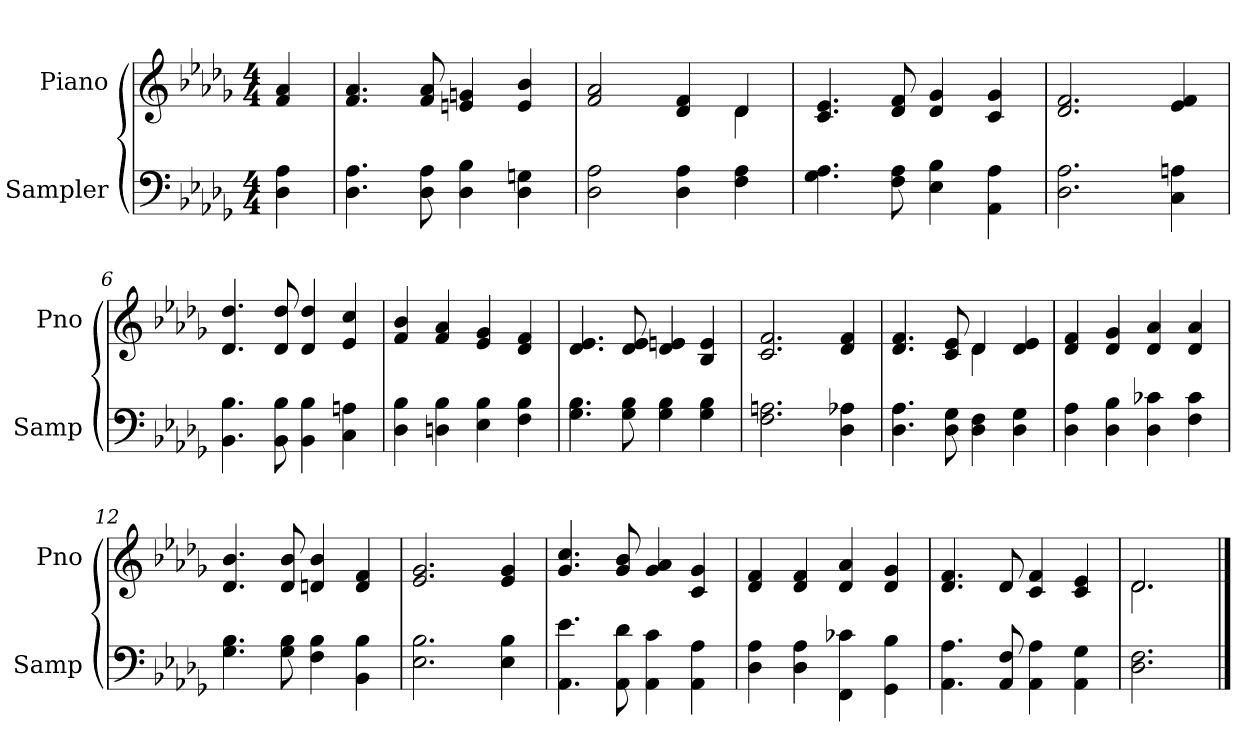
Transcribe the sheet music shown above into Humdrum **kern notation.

**kern	**kern
*part2	*part1
*staff2	*staff1
*I"Sampler	*I"Piano
*I'Samp	*I'Pno
*clefF4	*clefG2
*k[b-e-a-d-g-]	*k[b-e-a-d-g-]
*D-:	*D-:
*M4/4	*M4/4
=1	=1
4D-\ 4A-\	4f/ 4a-/
=2	=2
4.D-\ 4.A-\	4.f/ 4.a-/
8D-\ 8A-\	8f/ 8a-/
4D-\ 4B-\	4en/ 4gn/
4D-\ 4Gn\	4e/ 4b-/
=3	=3
*	*^
2D-\ 2A-\	2f/ 2a-/	2.ryy
4D-\ 4A-\	4d-/ 4f/	.
4F\ 4A-\	4d-/	4d-
*	*v	*v
=4	=4
4.G-\ 4.A-\	4.c/ 4.e-/
8F\ 8A-\	8d-/ 8f/
4E-\ 4B-\	4d-/ 4g-/
4AA-\ 4A-\	4c/ 4g-/
=5	=5
2.D-\ 2.A-\	2.d-/ 2.f/
4C\ 4An\	4e-/ 4f/
=6	=6
4.BB-\ 4.B-\	4.d-/ 4.dd-/
8BB-\ 8B-\	8d-/ 8dd-/
4BB-\ 4B-\	4d-/ 4dd-/
4C\ 4An\	4e-/ 4cc/
=7	=7
4D-\ 4B-\	4f/ 4b-/
4Dn\ 4B-\	4f/ 4a-/
4E-\ 4B-\	4e-/ 4g-/
4F\ 4B-\	4d-/ 4f/
=8	=8
4.G-\ 4.B-\	4.d-/ 4.e-/
8G-\ 8B-\	8d-/ 8e-/
4G-\ 4B-\	4d-/ 4en/
4G-\ 4B-\	4B-/ 4e/
=9	=9
2.F\ 2.An\	2.c/ 2.f/
4D-\ 4A-X\	4d-/ 4f/
=10	=10
*	*^
4.D-\ 4.A-\	4.d-/ 4.f/	2ryy
8D-\ 8G-\	8c/ 8e-/	.
4D-\ 4F\	4d-/	4d-
4D-\ 4G-\	4d-/ 4e-/	4ryy
*	*v	*v
=11	=11
4D-\ 4A-\	4d-/ 4f/
4D-\ 4B-\	4d-/ 4g-/
4D-\ 4c-X\	4d-/ 4a-/
4F\ 4c-\	4d-/ 4a-/
=12	=12
4.G-\ 4.B-\	4.d-/ 4.b-/
8G-\ 8B-\	8d-/ 8b-/
4F\ 4B-\	4dn/ 4b-/
4BB-\ 4B-\	4d/ 4f/
=13	=13
2.E-\ 2.B-\	2.e-/ 2.g-/
4E-\ 4B-\	4e-/ 4g-/
=14	=14
4.AA-\ 4.e-\	4.g-/ 4.cc/
8AA-\ 8d-\	8g-/ 8b-/
4AA-\ 4c\	4g-/ 4a-/
4AA-\ 4A-\	4c/ 4g-/
=15	=15
4D-\ 4A-\	4d-/ 4f/
4D-\ 4A-\	4d-/ 4f/
4FF\ 4c-X\	4d-/ 4a-/
4GG-\ 4B-\	4d-/ 4g-/
=16	=16
4.AA-\ 4.A-\	4.d-/ 4.f/
8AA-/ 8F/	8d-/
4AA-\ 4A-\	4c/ 4f/
4AA-\ 4G-\	4c/ 4e-/
=17	=17
*	*^
2.D-\ 2.F\	2.d-/	2.d-
*	*v	*v
==	==
*-	*-
